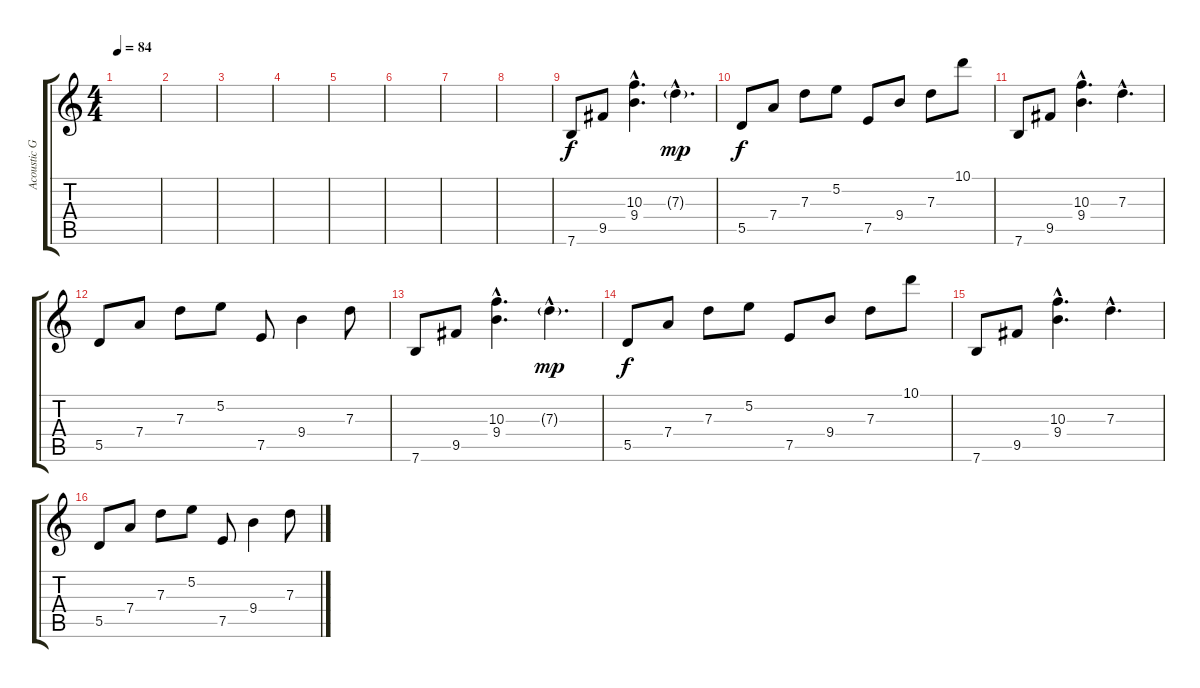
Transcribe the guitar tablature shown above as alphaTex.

\track ("Acoustic Guitar" "Acoustic G") {instrument acousticguitarsteel}
\staff {score tabs}
\tuning (E4 B3 G3 D3 A2 E2) {hide}
\ts (4 4)
\tempo 84
\clef g2
\ks c
|
|
|
|
|
|
|
|
7.6.8 9.5.8 (10.3{hac} 9.4{hac}).4{d} 7.3{g hac}.4{d dy mp} |
5.5.8{dy f} 7.4.8 7.3.8 5.2.8 7.5.8 9.4.8 7.3.8 10.1.8 |
7.6.8 9.5.8 (10.3{hac} 9.4{hac}).4{d} 7.3{hac}.4{d} |
5.5.8 7.4.8 7.3.8 5.2.8 7.5.8 9.4.4 7.3.8 |
7.6.8 9.5.8 (10.3{hac} 9.4{hac}).4{d} 7.3{g hac}.4{d dy mp} |
5.5.8{dy f} 7.4.8 7.3.8 5.2.8 7.5.8 9.4.8 7.3.8 10.1.8 |
7.6.8 9.5.8 (10.3{hac} 9.4{hac}).4{d} 7.3{hac}.4{d} |
5.5.8 7.4.8 7.3.8 5.2.8 7.5.8 9.4.4 7.3.8
